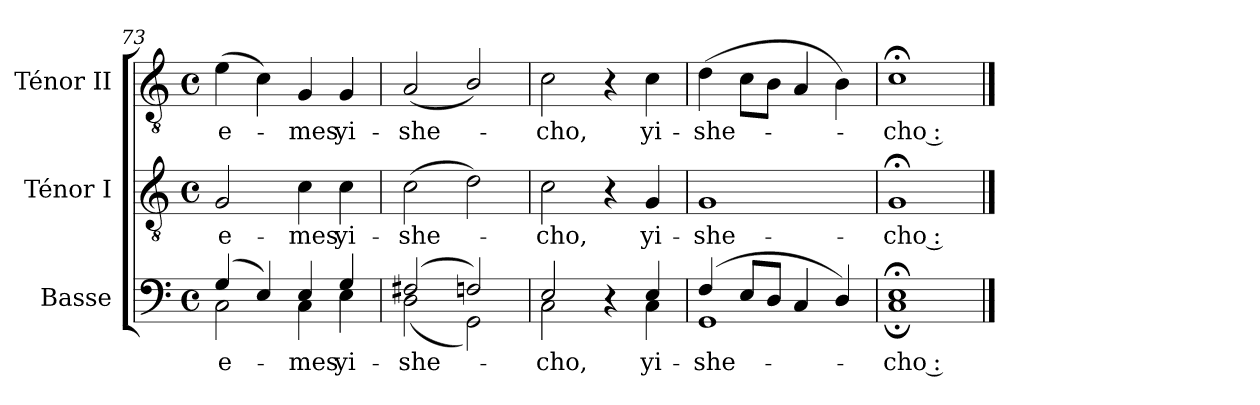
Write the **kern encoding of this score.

**kern	**text	**kern	**text	**kern	**text
*part3	*part3	*part2	*part2	*part1	*part1
*staff3	*staff3	*staff2	*staff2	*staff1	*staff1
*I"Basse	*	*I"Ténor I	*	*I"Ténor II	*
*I'B.	*	*I'T. I	*	*I'T. II	*
*clefF4	*	*clefGv2	*	*clefGv2	*
*	*	*ITrd7c12	*	*ITrd7c12	*
*k[]	*	*k[]	*	*k[]	*
*C:	*	*C:	*	*C:	*
*M4/4	*	*M4/4	*	*M4/4	*
*met(c)	*	*met(c)	*	*met(c)	*
=73	=73	=73	=73	=73	=73
!	!LO:LY:b:color=#000000	!	!	!	!
*^	*	*	*	*	*
!	!	!	!	!LO:LY:b:color=#000000	!	!
!	!	!	!	!	!	!LO:LY:b:color=#000000
(4Gi/	2Ci\	-e-	2GGi/	-e-	(4Ei\	-e-
4Ei/)	.	.	.	.	4Ci\)	.
!	!	!LO:LY:b:color=#000000	!	!	!	!
!	!	!	!	!LO:LY:b:color=#000000	!	!
!	!	!	!	!	!	!LO:LY:b:color=#000000
4Ei/	4Ci\	-mes	4Ci\	-mes	4GGi/	-mes
!	!	!LO:LY:b:color=#000000	!	!	!	!
!	!	!	!	!LO:LY:b:color=#000000	!	!
!	!	!	!	!	!	!LO:LY:b:color=#000000
4Gi/	4Ei\	yi-	4Ci\	yi-	4GGi/	yi-
=74	=74	=74	=74	=74	=74	=74
!	!	!LO:LY:b:color=#000000	!	!	!	!
!	!	!	!	!LO:LY:b:color=#000000	!	!
!	!	!	!	!	!	!LO:LY:b:color=#000000
(2F#Xi/	(2Di\	-she-	(2Ci\	-she-	(2AAi/	-she-
2Fni/)	2GGi\)	.	2Di\)	.	2BBi/)	.
=75	=75	=75	=75	=75	=75	=75
!	!	!LO:LY:b:color=#000000	!	!	!	!
!	!	!	!	!LO:LY:b:color=#000000	!	!
!	!	!	!	!	!	!LO:LY:b:color=#000000
2Ei/	2Ci\	-cho,	2Ci\	-cho,	2Ci\	-cho,
4r	4ryy	.	4r	.	4r	.
!	!	!LO:LY:b:color=#000000	!	!	!	!
!	!	!	!	!LO:LY:b:color=#000000	!	!
!	!	!	!	!	!	!LO:LY:b:color=#000000
4Ei/	4Ci\	yi-	4GGi/	yi-	4Ci\	yi-
=76	=76	=76	=76	=76	=76	=76
!	!	!LO:LY:b:color=#000000	!	!	!	!
!	!	!	!	!LO:LY:b:color=#000000	!	!
!	!	!	!	!	!	!LO:LY:b:color=#000000
(4Fi/	1GGi	-she-	1GGi	-she-	(4Di\	-she-
8Ei/L	.	.	.	.	8Ci\L	.
8Di/J	.	.	.	.	8BBi\J	.
4Ci/	.	.	.	.	4AAi/	.
4Di/)	.	.	.	.	4BBi\)	.
=77	=77	=77	=77	=77	=77	=77
!	!	!LO:LY:b:color=#000000	!	!	!	!
!	!	!	!	!LO:LY:b:color=#000000	!	!
!	!	!	!	!	!	!LO:LY:b:color=#000000
1E;i	1C;i	-cho :	1GG;i	-cho :	1C;i	-cho :
*v	*v	*	*	*	*	*
==	==	==	==	==	==
*-	*-	*-	*-	*-	*-
